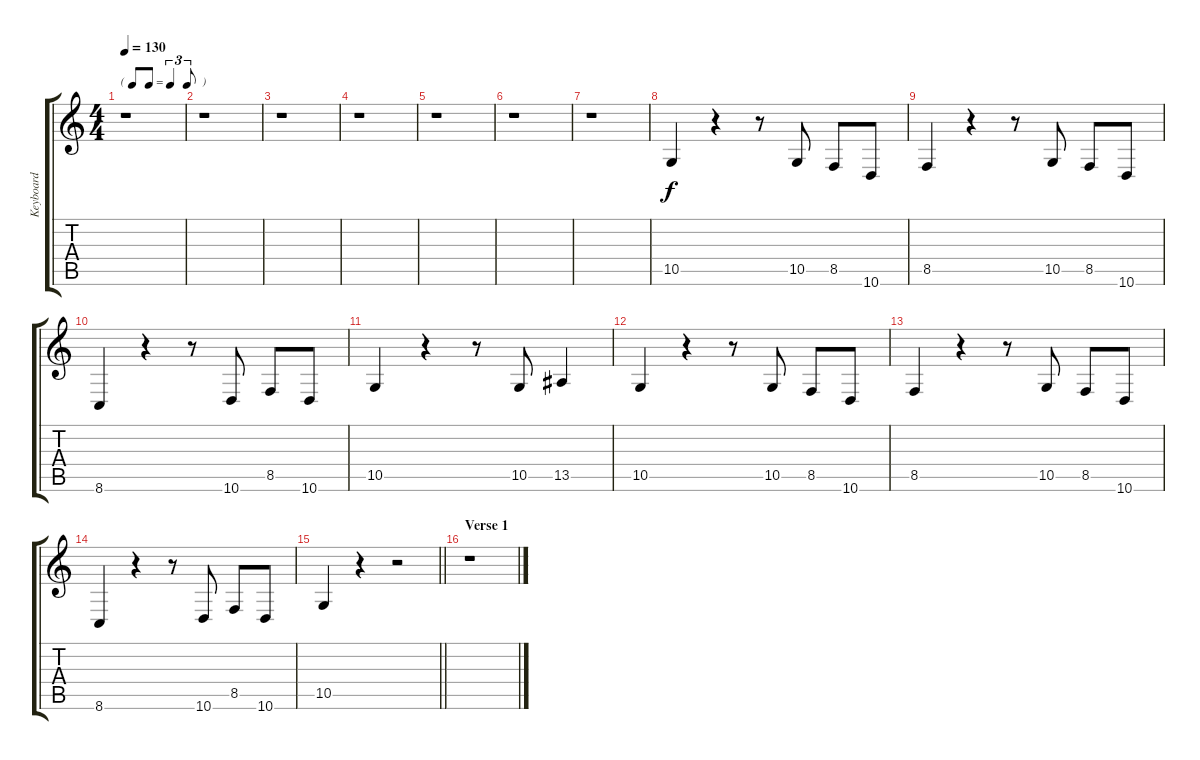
\track ("Keyboard" "Keyboard") {instrument churchorgan}
\staff {score tabs}
\tuning (E4 B3 G3 D3 A2 E2) {hide}
\ts (4 4)
\tf triplet8th
\tempo 130
\clef g2
\ks c
r.1{dy f instrument churchorgan} |
r.1 |
r.1 |
r.1 |
r.1 |
r.1 |
r.1 |
10.5.4 r.4 r.8 10.5.8 8.5.8 10.6.8 |
8.5.4 r.4 r.8 10.5.8 8.5.8 10.6.8 |
8.6.4 r.4 r.8 10.6.8 8.5.8 10.6.8 |
10.5.4 r.4 r.8 10.5.8 13.5.4 |
10.5.4 r.4 r.8 10.5.8 8.5.8 10.6.8 |
8.5.4 r.4 r.8 10.5.8 8.5.8 10.6.8 |
8.6.4 r.4 r.8 10.6.8 8.5.8 10.6.8 |
\barLineRight lightlight
10.5.4 r.4 r.2 |
\section ("" "Verse 1")
r.1
